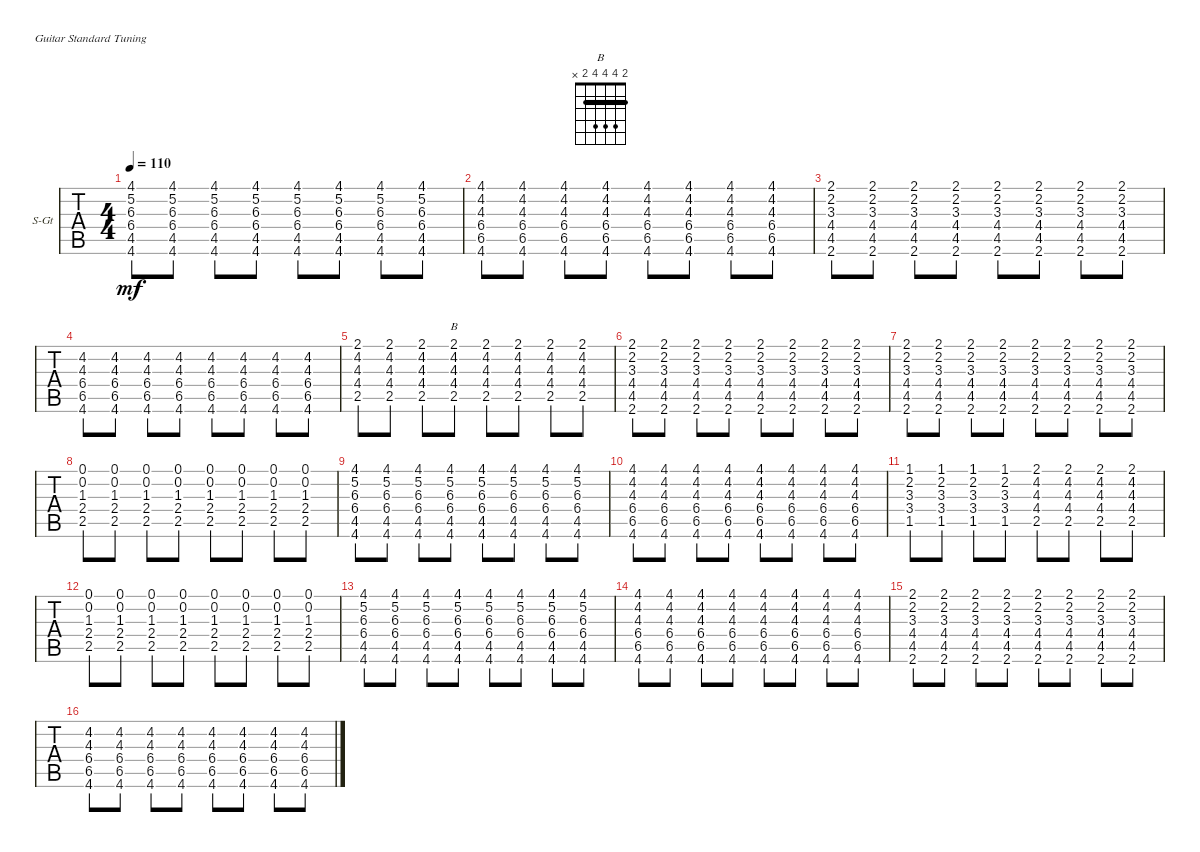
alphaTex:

\defaultSystemsLayout 4
\bracketExtendMode groupsimilarinstruments
\firstSystemTrackNameOrientation horizontal
\otherSystemsTrackNameOrientation horizontal
\track ("Steel Guitar" "S-Gt") {instrument acousticguitarsteel}
\staff {tabs}
\tuning (E4 B3 G3 D3 A2 E2)
\chord ("B" 2 4 4 4 2 x) {barre 2}
\ts (4 4)
\tempo 110
\clef g2
\ks c
(4.6 4.5 6.4 6.3 5.2 4.1).8{dy mf} (4.6 4.5 6.4 6.3 5.2 4.1).8 (4.6 4.5 6.4 6.3 5.2 4.1).8 (4.6 4.5 6.4 6.3 5.2 4.1).8 (4.6 4.5 6.4 6.3 5.2 4.1).8 (4.6 4.5 6.4 6.3 5.2 4.1).8 (4.6 4.5 6.4 6.3 5.2 4.1).8 (4.6 4.5 6.4 6.3 5.2 4.1).8 |
(4.6 6.5 6.4 4.3 4.2 4.1).8 (4.6 6.5 6.4 4.3 4.2 4.1).8 (4.6 6.5 6.4 4.3 4.2 4.1).8 (4.6 6.5 6.4 4.3 4.2 4.1).8 (4.6 6.5 6.4 4.3 4.2 4.1).8 (4.6 6.5 6.4 4.3 4.2 4.1).8 (4.6 6.5 6.4 4.3 4.2 4.1).8 (4.6 6.5 6.4 4.3 4.2 4.1).8 |
(2.6 4.5 4.4 3.3 2.2 2.1).8 (2.6 4.5 4.4 3.3 2.2 2.1).8 (2.6 4.5 4.4 3.3 2.2 2.1).8 (2.6 4.5 4.4 3.3 2.2 2.1).8 (2.6 4.5 4.4 3.3 2.2 2.1).8 (2.6 4.5 4.4 3.3 2.2 2.1).8 (2.6 4.5 4.4 3.3 2.2 2.1).8 (2.6 4.5 4.4 3.3 2.2 2.1).8 |
(4.6 6.5 6.4 4.3 4.2).8 (4.6 6.5 6.4 4.3 4.2).8 (4.6 6.5 6.4 4.3 4.2).8 (4.6 6.5 6.4 4.3 4.2).8 (4.6 6.5 6.4 4.3 4.2).8 (4.6 6.5 6.4 4.3 4.2).8 (4.6 6.5 6.4 4.3 4.2).8 (4.6 6.5 6.4 4.3 4.2).8 |
(2.5 4.4 4.3 4.2 2.1).8 (2.5 4.4 4.3 4.2 2.1).8 (2.5 4.4 4.3 4.2 2.1).8 (2.5 4.4 4.3 4.2 2.1).8{ch "B"} (2.5 4.4 4.3 4.2 2.1).8 (2.5 4.4 4.3 4.2 2.1).8 (2.5 4.4 4.3 4.2 2.1).8 (2.5 4.4 4.3 4.2 2.1).8 |
(2.6 4.5 4.4 3.3 2.2 2.1).8 (2.6 4.5 4.4 3.3 2.2 2.1).8 (2.6 4.5 4.4 3.3 2.2 2.1).8 (2.6 4.5 4.4 3.3 2.2 2.1).8 (2.6 4.5 4.4 3.3 2.2 2.1).8 (2.6 4.5 4.4 3.3 2.2 2.1).8 (2.6 4.5 4.4 3.3 2.2 2.1).8 (2.6 4.5 4.4 3.3 2.2 2.1).8 |
(2.6 4.5 4.4 3.3 2.2 2.1).8 (2.6 4.5 4.4 3.3 2.2 2.1).8 (2.6 4.5 4.4 3.3 2.2 2.1).8 (2.6 4.5 4.4 3.3 2.2 2.1).8 (2.6 4.5 4.4 3.3 2.2 2.1).8 (2.6 4.5 4.4 3.3 2.2 2.1).8 (2.6 4.5 4.4 3.3 2.2 2.1).8 (2.6 4.5 4.4 3.3 2.2 2.1).8 |
(2.5 2.4 1.3 0.2 0.1).8 (2.5 2.4 1.3 0.2 0.1).8 (2.5 2.4 1.3 0.2 0.1).8 (2.5 2.4 1.3 0.2 0.1).8 (2.5 2.4 1.3 0.2 0.1).8 (2.5 2.4 1.3 0.2 0.1).8 (2.5 2.4 1.3 0.2 0.1).8 (2.5 2.4 1.3 0.2 0.1).8 |
(4.6 4.5 6.4 6.3 5.2 4.1).8 (4.6 4.5 6.4 6.3 5.2 4.1).8 (4.6 4.5 6.4 6.3 5.2 4.1).8 (4.6 4.5 6.4 6.3 5.2 4.1).8 (4.6 4.5 6.4 6.3 5.2 4.1).8 (4.6 4.5 6.4 6.3 5.2 4.1).8 (4.6 4.5 6.4 6.3 5.2 4.1).8 (4.6 4.5 6.4 6.3 5.2 4.1).8 |
(4.6 6.5 6.4 4.3 4.2 4.1).8 (4.6 6.5 6.4 4.3 4.2 4.1).8 (4.6 6.5 6.4 4.3 4.2 4.1).8 (4.6 6.5 6.4 4.3 4.2 4.1).8 (4.6 6.5 6.4 4.3 4.2 4.1).8 (4.6 6.5 6.4 4.3 4.2 4.1).8 (4.6 6.5 6.4 4.3 4.2 4.1).8 (4.6 6.5 6.4 4.3 4.2 4.1).8 |
(1.5 3.4 3.3 2.2 1.1).8 (1.5 3.4 3.3 2.2 1.1).8 (1.5 3.4 3.3 2.2 1.1).8 (1.5 3.4 3.3 2.2 1.1).8 (2.5 4.4 4.3 4.2 2.1).8 (2.5 4.4 4.3 4.2 2.1).8 (2.5 4.4 4.3 4.2 2.1).8 (2.5 4.4 4.3 4.2 2.1).8 |
(2.5 2.4 1.3 0.2 0.1).8 (2.5 2.4 1.3 0.2 0.1).8 (2.5 2.4 1.3 0.2 0.1).8 (2.5 2.4 1.3 0.2 0.1).8 (2.5 2.4 1.3 0.2 0.1).8 (2.5 2.4 1.3 0.2 0.1).8 (2.5 2.4 1.3 0.2 0.1).8 (2.5 2.4 1.3 0.2 0.1).8 |
(4.6 4.5 6.4 6.3 5.2 4.1).8 (4.6 4.5 6.4 6.3 5.2 4.1).8 (4.6 4.5 6.4 6.3 5.2 4.1).8 (4.6 4.5 6.4 6.3 5.2 4.1).8 (4.6 4.5 6.4 6.3 5.2 4.1).8 (4.6 4.5 6.4 6.3 5.2 4.1).8 (4.6 4.5 6.4 6.3 5.2 4.1).8 (4.6 4.5 6.4 6.3 5.2 4.1).8 |
(4.6 6.5 6.4 4.3 4.2 4.1).8 (4.6 6.5 6.4 4.3 4.2 4.1).8 (4.6 6.5 6.4 4.3 4.2 4.1).8 (4.6 6.5 6.4 4.3 4.2 4.1).8 (4.6 6.5 6.4 4.3 4.2 4.1).8 (4.6 6.5 6.4 4.3 4.2 4.1).8 (4.6 6.5 6.4 4.3 4.2 4.1).8 (4.6 6.5 6.4 4.3 4.2 4.1).8 |
(2.6 4.5 4.4 3.3 2.2 2.1).8 (2.6 4.5 4.4 3.3 2.2 2.1).8 (2.6 4.5 4.4 3.3 2.2 2.1).8 (2.6 4.5 4.4 3.3 2.2 2.1).8 (2.6 4.5 4.4 3.3 2.2 2.1).8 (2.6 4.5 4.4 3.3 2.2 2.1).8 (2.6 4.5 4.4 3.3 2.2 2.1).8 (2.6 4.5 4.4 3.3 2.2 2.1).8 |
(4.6 6.5 6.4 4.3 4.2).8 (4.6 6.5 6.4 4.3 4.2).8 (4.6 6.5 6.4 4.3 4.2).8 (4.6 6.5 6.4 4.3 4.2).8 (4.6 6.5 6.4 4.3 4.2).8 (4.6 6.5 6.4 4.3 4.2).8 (4.6 6.5 6.4 4.3 4.2).8 (4.6 6.5 6.4 4.3 4.2).8
